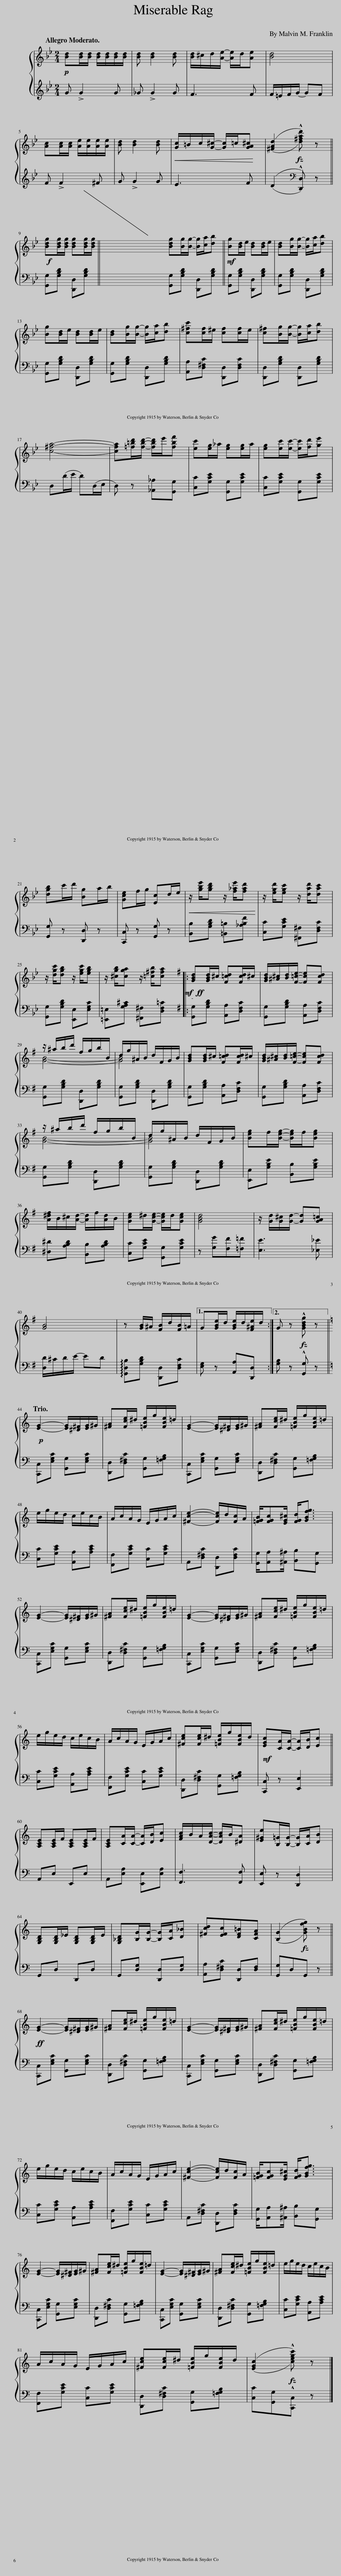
X:1
%%score { ( 1 3 ) | 2 }
L:1/8
Q:1/4=95
M:2/4
I:linebreak $
K:Bb
V:1 treble
V:3 treble
V:2 treble
V:1
!p! [Bd][Bd]/[Bd]/ [Bd]/[Bd]/[Bd]/[Bd]/ | [Bd] [Bd]2 [Bd] | [Bd]/^c/d/[Ae]/- [Ae]/d/[Ae] | [Bd]4 |$ [Ac][Ac]/[Ac]/ [Ae]/[Ae]/[Ae]/[Ae]/ | %5
 [Bd] [Bd]2 [Bd] |!<(! [Gc]/=B/c/[G^c]/- [Gc]/=c/[GA^c]!<)! | (([^FAd]2 !^![d^fad'])) z ||$!f! [Bdg][Bdg]/[Bdg]/ [Bdg][Bdg]/[Bdg]/ || [Bdg][Bg]/[Bg]/- [Bg]/[ca]/[db] || %10
!mf! [Bg][Bd]/e/ [Bd][Bd]/e/ | [Bd][Bg]/[Bg]/- [Bg]/[ca]/[db] |$ [Bg][Bd]/e/ [Bd][Bd]/e/ | [Bd][Bg]/[Bg]/- [Bg]/[ca]/[db] | [c^fc'][cf]/^e/ [cf][cf]/e/ | %15
 [c^f][Bg]/[Bg]/- [Bg]/[ca]/[db] |$ [c^fa]4- | [cfa][=f=bd']/[fbd']/- [fbd']/e'/[fbf'] | [ec'][eg]/_a/ [eg][eg]/a/ | [eg][ec']/[ec']/- [ec']/[fd']/[ge'] |$ %20
 [dgb]c'/d'/ [Bg]a/b/ | [Gce]f/g/ [Ec]d/e/ |!<(! z/ [gbe']/[gbd'] z/ [f_ae']/[fad']!<)! | z/ [egd']/[egc'] z/ [dad']/[dac'] |$ z/ [dgc']/[dgb] z/ [egc']/[egb] | %25
 z/ [^cgb]/[cga] z/ [=c^fb]/[cfa] |:[K:G]!mf!!ff! [GBd][GBd]/^c/ [F=cd][Fcd]/^c/ | [GBd]/[^A^c]/[Bd]/[F=ce]/- [Fce][Fcd] |$ z/ ^a/b/d'/ f/g/b/B/ | d/g/^A/B/ d/F/G/B/ | %30
 [GBd][GBd]/^c/ [F=cd][Fcd]/^c/ | [GBd]/[^A^c]/[Bd]/[F=ce]/- [Fce][Fcd] |$ z/ ^a/b/d'/ f/g/b/B/ | d/g/^A/B/ d/F/G/B/ | [Beg]f/[Beg]/- [Beg]/f/[Beg] |$ %35
 [A^df]/B/^c/[Ad]/- [Ad]/f/[Ad]/B/ | [Gce]^d/[Gce]/- [Gce]/d/[Gce] | [GBd]4 | z/ [Gd]/[G^c]/[Gd]/- [Gd][GA=c] |$ [GB]4 | %40
 z [GB]/^A/ [FB]/d/[FB]/=A/ |1 G[GBe]/d/ [GBe]/d/[F^Ae]/d/ :|2 G z !^![GBdg] z ||$[K:C]!p! [EG]2- [EG]/[^D^F]/[EG]/^G/ | [^FA][Fce]/^d/ [=FBe]/g/[FBe]/=d/ | %45
 [EG]2- [EG]/[^D^F]/[EG]/^G/ | [^FA][Fce]/^d/ [=FBe]/g/[FBe]/=d/ |$ e/g/e/d/ c/e/c/B/ | A/c/A/G/ E/G/A/c/ | [^Fce]2- [Fce]/d/[Fc]/A/ | %50
 [=FGB]/[FGc][EG^c]/ [FGd]<[GBfg] |$ [EG]2- [EG]/[^D^F]/[EG]/^G/ | [^FA][Fce]/^d/ [=FBe]/g/[FBe]/=d/ | [EG]2- [EG]/[^D^F]/[EG]/^G/ | [^FA][Fce]/^d/ [=FBe]/g/[FBe]/=d/ |$ %55
 e/g/e/d/ c/e/c/B/ | A/c/A/G/ E/G/A/c/ | [^Fce][Fce]/^d/ [=FBe]/g/[FBe]/d/ |!mf! [EGc][CA]/[CA]/- [CA]/[DB]/[Ec] ||$ [A,CE][A,CE]/F/ [A,CE][A,CE]/F/ | %60
 [A,CE][CA]/[CA]/- [CA]/[DB]/[Ec] | [FAc]/B/A/[DAc]/- [DAc]/B/[^DA] | [E^Ge][B,=G]/[B,G]/- [B,G]/[CA]/[DB] |$ [G,B,D][G,B,D]/_E/ [G,B,D][G,B,D]/E/ | [G,_B,D][B,G]/[B,G]/- [B,G]/[CA]/[D_B] | %65
 [^Fcd][EFc][DF=B][CFA] | (([B,G]2 [GBfg])) z ||$!ff! [EG]2- [EG]/[^D^F]/[EG]/^G/ | [^FA][Fce]/^d/ [=FBe]/g/[FBe]/=d/ | [EG]2- [EG]/[^D^F]/[EG]/^G/ | %70
 [^FA][Fce]/^d/ [=FBe]/g/[FBe]/=d/ |$ e/g/e/d/ c/e/c/B/ | A/c/A/G/ E/G/A/c/ | [^Fce]2- [Fce]/d/[Fc]/A/ | [=FGB]/[FGc][EG^c]/ [FGd]<[GBfg] |$ %75
 [EG]2- [EG]/[^D^F]/[EG]/^G/ | [^FA][Fce]/^d/ [=FBe]/g/[FBe]/=d/ | [EG]2- [EG]/[^D^F]/[EG]/^G/ | [^FA][Fce]/^d/ [=FBe]/g/[FBe]/=d/ | e/g/e/d/ c/e/c/B/ |$ %80
 A/c/A/G/ E/G/A/c/ | [^Fce][Fce]/^d/ [=FBe]/g/[FBe]/d/ | (([EGc]2 !^![cegc'])) z |] %83
V:2
 G !>!G2 G | _G !>!G2 G | F3 F | F/=E/F/G/- GF |$ F !>!F2 ^F | %5
 G !>!G2 G | E3 F | ((D2[K:bass] !^![D,,D,])) z ||$ [G,,G,][G,B,D] [D,,D,][G,B,D] || [G,,G,][G,B,D] [D,,D,][G,B,D] || %10
 [G,,G,][G,B,D] [D,,D,][G,B,D] | [G,,G,][G,B,D] [D,,D,][G,B,D] |$ [G,,G,][G,B,D] [D,,D,][G,B,D] | [G,,G,][G,B,D] [D,,D,][G,B,D] | [A,,A,][D,^F,C] [D,,D,][D,F,C] | %15
 [D,,D,][G,B,D] [D,,D,][G,B,D] |$ D,(D/E/ D)(D,/E,/ | D,) z [_A,,_A,][G,,G,] | [C,C][G,CE] [G,,G,][G,CE] | [C,C][G,CE] [G,,G,][G,CE] |$ %20
 [G,,G,] z [D,,D,] z | [C,,C,] z [G,,G,] z | [B,,B,][G,B,D] [=B,,=B,][_A,B,F] | [C,C][G,CE] [^F,,^F,][D,F,C] |$ [G,,G,][G,B,D] [E,,E,][E,G,C] | %25
 [=E,,=E,][G,A,^C] [^F,,^F,][D,F,=C] |:[K:G] [G,,G,][G,B,D] [A,,A,][D,F,C] | [G,,G,][G,B,D] [A,,A,][D,F,C] |$ [G,,G,][G,B,D] [D,,D,][G,B,D] | [G,,G,][G,B,D] [D,,D,][G,B,D] | %30
 [G,,G,][G,B,D] [A,,A,][D,F,C] | [G,,G,][G,B,D] [A,,A,][D,F,C] |$ [G,,G,][G,B,D] [D,,D,][G,B,D] | [G,,G,][G,B,D] [D,,D,][G,B,D] | [E,,E,][G,B,E] [B,,B,][G,B,E] |$ %35
 [^D,^D][A,B,D] [B,,B,][A,B,D] | [C,C][G,CE] [G,,G,][G,CE] | z [G,G][F,F][=F,=F] | [E,E]3 [_E,_E] |$ [D,D]/^C/D/E/- ED | %40
 !arpeggio![G,,D,B,][G,B,D] [D,,D,][D,F,C] |1 [E,G,] z [A,,A,][D,,D,] :|2 [G,B,] z !^![G,,G,] z ||$[K:C] [C,,C,][E,G,C] [G,,G,][E,G,C] | [D,,D,][D,^F,C] [G,,G,][=F,G,B,] | %45
 [C,,C,][E,G,C] [G,,G,][E,G,C] | [D,,D,][D,^F,C] [G,,G,][=F,G,B,] |$ [C,C][G,CE] [A,,A,][A,CE] | [F,,F,][G,CE] [C,C][G,CE] | A,,[D,^F,C] [D,,D,][D,F,C] | %50
 [G,,G,]/[A,,A,][^A,,^A,]/ [B,,B,][G,,G,] |$ [C,,C,][E,G,C] [G,,G,][E,G,C] | [D,,D,][D,^F,C] [G,,G,][=F,G,B,] | [C,,C,][E,G,C] [G,,G,][E,G,C] | [D,,D,][D,^F,C] [G,,G,][=F,G,B,] |$ %55
 [C,C][G,CE] [A,,A,][A,CE] | [F,,F,][G,CE] [C,C][G,CE] | [D,,D,][D,^F,C] [G,,G,][=F,G,B,] | [C,,C,] z [E,,E,]2 ||$ A,,E, E,,E, | %60
 A,,[E,A,] [E,,E,][E,A,] | [F,,F,]3 [F,,F,] | [E,,E,] z [D,,D,]2 |$ G,,D, D,,D, | G,,[D,G,] [D,,D,][D,G,] | %65
 [A,,A,][D,^F,C] [D,,D,][D,F,] | [G,,G,]D,G,, z ||$ [C,,C,][E,G,C] [G,,G,][E,G,C] | [D,,D,][D,^F,C] [G,,G,][=F,G,B,] | [C,,C,][E,G,C] [G,,G,][E,G,C] | %70
 [D,,D,][D,^F,C] [G,,G,][=F,G,B,] |$ [C,C][G,CE] [A,,A,][A,CE] | [F,,F,][G,CE] [C,C][G,CE] | A,,[D,^F,C] [D,,D,][D,F,C] | [G,,G,]/[A,,A,][^A,,^A,]/ [B,,B,][G,,G,] |$ %75
 [C,,C,][E,G,C] [G,,G,][E,G,C] | [D,,D,][D,^F,C] [G,,G,][=F,G,B,] | [C,,C,][E,G,C] [G,,G,][E,G,C] | [D,,D,][D,^F,C] [G,,G,][=F,G,B,] | [C,C][G,CE] [A,,A,][A,CE] |$ %80
 [F,,F,][G,CE] [C,C][G,CE] | [D,,D,][D,^F,C] [G,,G,][=F,G,B,] | [C,C][G,,G,]!^![C,,C,] z |] %83
V:3
 x4 | x4 | x4 | x4 |$ x4 | %5
 x4 | x4 | x4 ||$ x4 || x4 || %10
 x4 | x4 |$ x4 | x4 | x4 | %15
 x4 |$ x4 | x4 | x4 | x4 |$ %20
 x4 | x4 | x4 | x4 |$ x4 | %25
 x4 |:[K:G] x4 | x4 |$ [GB]4- | [GB]4 | %30
 x4 | x4 |$ [GB]4- | [GB]4 | x4 |$ %35
 x4 | x4 | x4 | x4 |$ x4 | %40
 x4 |1 x4 :|2 x4 ||$[K:C] x4 | x4 | %45
 x4 | x4 |$ x4 | x4 | x4 | %50
 x4 |$ x4 | x4 | x4 | x4 |$ %55
 x4 | x4 | x4 | x4 ||$ x4 | %60
 x4 | x4 | x4 |$ x4 | x4 | %65
 x4 | x4 ||$ x4 | x4 | x4 | %70
 x4 |$ x4 | x4 | x4 | x4 |$ %75
 x4 | x4 | x4 | x4 | x4 |$ %80
 x4 | x4 | x4 |] %83
